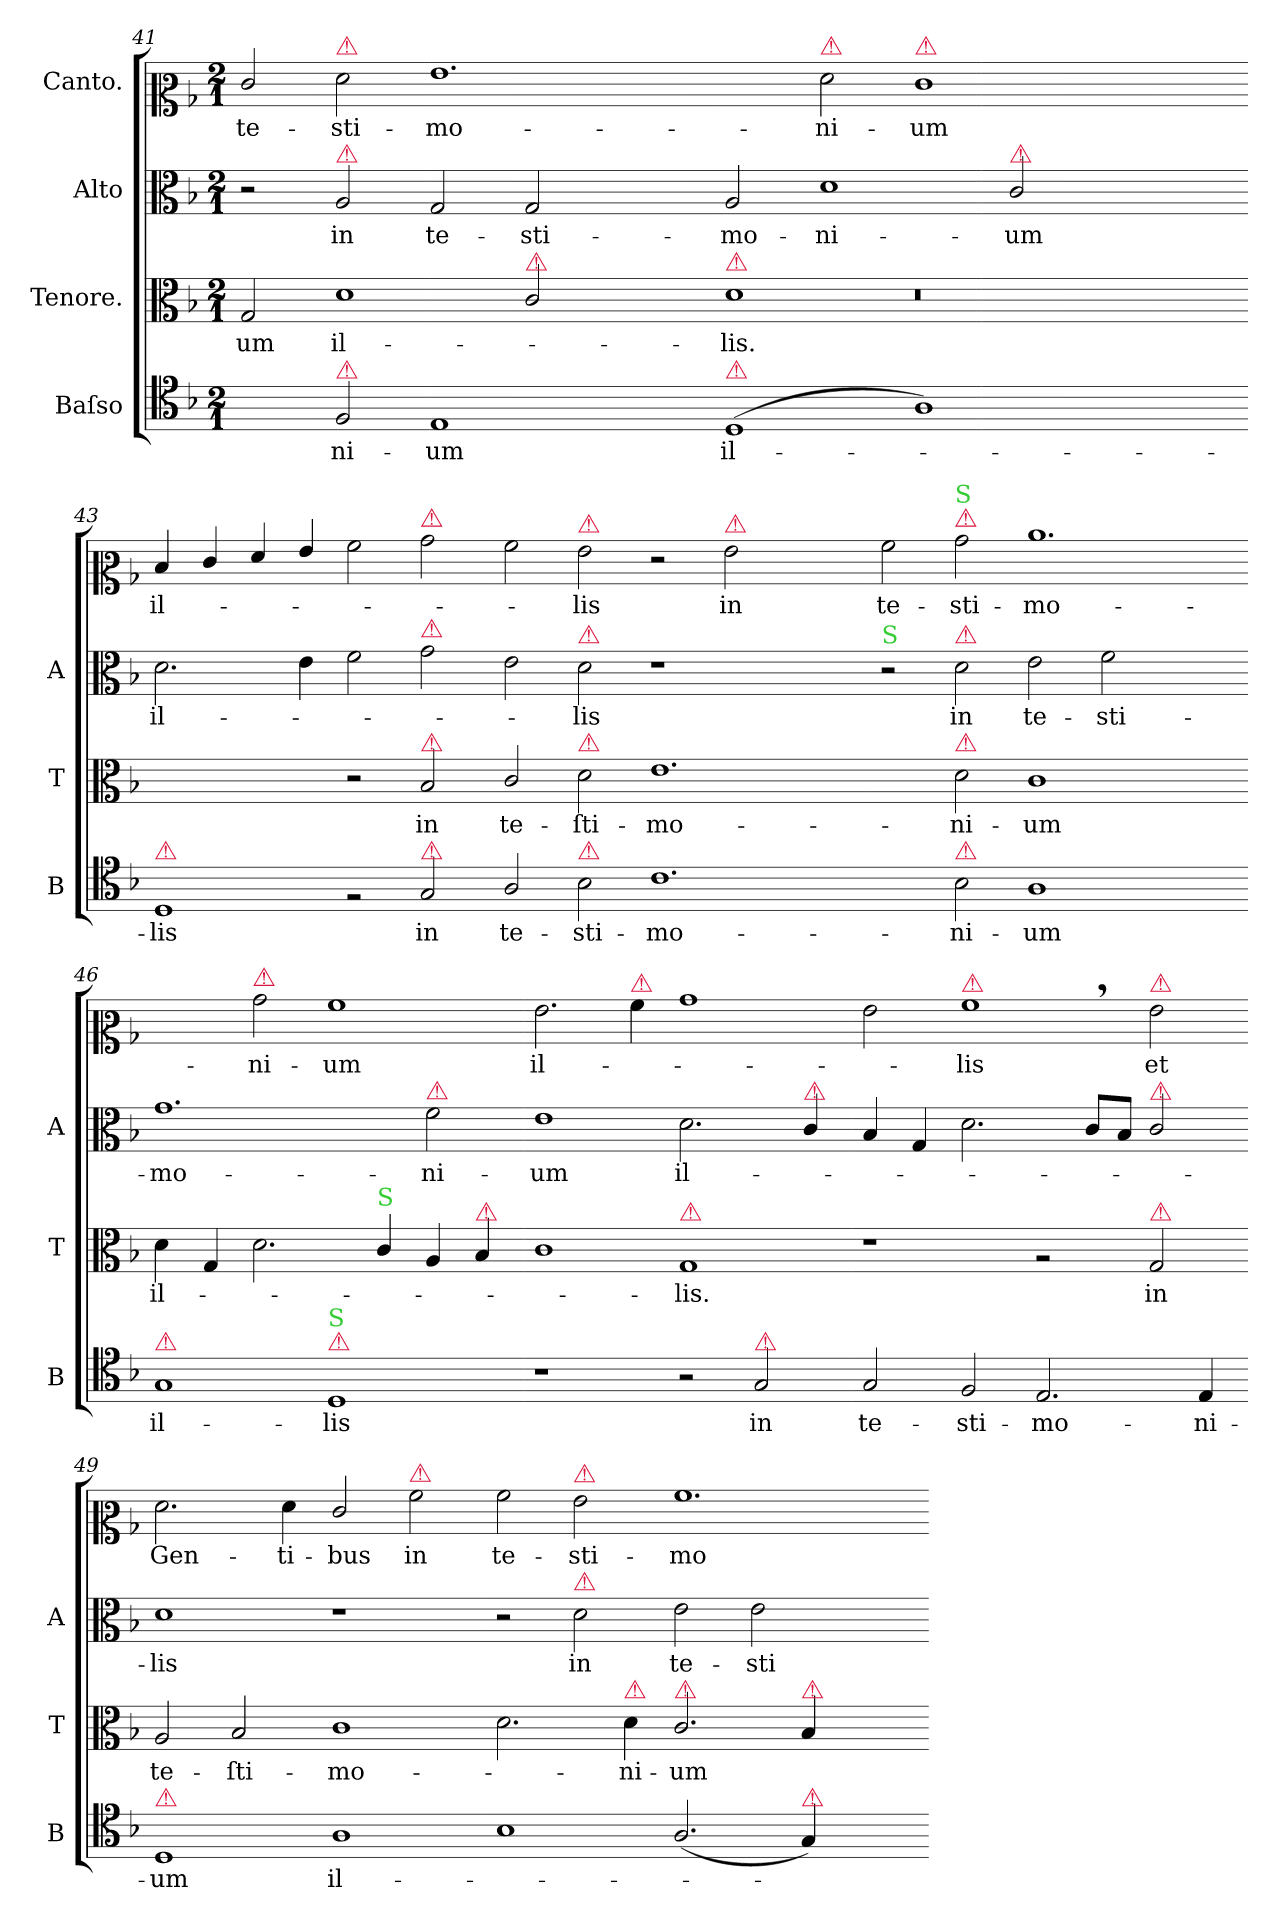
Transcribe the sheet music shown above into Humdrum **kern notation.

**kern	**text	**kern	**text	**kern	**text	**kern	**text
*part4	*part4	*part3	*part3	*part2	*part2	*part1	*part1
*staff4	*staff4	*staff3	*staff3	*staff2	*staff2	*staff1	*staff1
*I"Baſso	*	*I"Tenore.	*	*I"Alto	*	*I"Canto.	*
*I'B	*	*I'T	*	*I'A	*	*	*
*clefC4	*	*clefC3	*	*clefC3	*	*clefC2	*
*k[b-]	*	*k[b-]	*	*k[b-]	*	*k[b-]	*
*M2/1	*	*M2/1	*	*M2/1	*	*M2/1	*
=41	=41	=41	=41	=41	=41	=41	=41
2ryy	.	2G/	-um	2r	.	2e/	te-
!	!	!	!	!	!	!LO:TX:a:color=crimson:t=⚠	!
!	!	!	!	!LO:TX:a:color=crimson:t=⚠	!	!	!
!LO:TX:a:color=crimson:t=⚠	!	!	!	!	!	!	!
2F/	-ni-	1d	il-	2A/	in	2f\	-sti-
1E	-um	.	.	2G/	te-	1.g	-mo-
!	!	!LO:TX:a:color=crimson:t=⚠	!	!	!	!	!
.	.	2c/	.	2G/	-sti-	.	.
2ryy	.	2ryy	.	2ryy	.	.	.
=42-	=42-	=42-	=42-	=42-	=42-	=42-	=42-
!	!	!LO:TX:a:color=crimson:t=⚠	!	!	!	!	!
!LO:TX:a:color=crimson:t=⚠	!	!	!	!	!	!	!
(1D	il-	1d	-lis.	2A/	-mo-	2ryy	.
!	!	!	!	!	!	!LO:TX:a:color=crimson:t=⚠	!
.	.	.	.	1d	-ni-	2f\	ni-
!	!	!	!	!	!	!LO:TX:a:color=crimson:t=⚠	!
1A)	.	0r	.	.	.	1e	-um
!	!	!	!	!LO:TX:a:color=crimson:t=⚠	!	!	!
.	.	.	.	2c/	-um	.	.
1ryy	.	.	.	1ryy	.	1ryy	.
=43-	=43-	=43-	=43-	=43-	=43-	=43-	=43-
!LO:TX:a:color=crimson:t=⚠	!	!	!	!	!	!	!
1D	-lis	1ryy	.	2.d\	il-	4d/	il-
.	.	.	.	.	.	4e/	.
.	.	.	.	.	.	4f/	.
.	.	.	.	4e\	.	4g/	.
2rF	.	2r	.	2f\	.	2a\	.
!	!	!	!	!	!	!LO:TX:a:color=crimson:t=⚠	!
!	!	!	!	!LO:TX:a:color=crimson:t=⚠	!	!	!
!	!	!LO:TX:a:color=crimson:t=⚠	!	!	!	!	!
!LO:TX:a:color=crimson:t=⚠	!	!	!	!	!	!	!
!	!LO:LY:i	!	!LO:LY:i	!	!	!	!
2G/	in	2B-/	in	2g\	.	2b-\	.
=44-	=44-	=44-	=44-	=44-	=44-	=44-	=44-
!	!LO:LY:i	!	!LO:LY:i	!	!	!	!
2A/	te-	2c/	te-	2e\	.	2a\	.
!	!	!	!	!	!	!LO:TX:a:color=crimson:t=⚠	!
!	!	!	!	!LO:TX:a:color=crimson:t=⚠	!	!	!
!	!	!LO:TX:a:color=crimson:t=⚠	!	!	!	!	!
!LO:TX:a:color=crimson:t=⚠	!	!	!	!	!	!	!
!	!LO:LY:i	!	!LO:LY:i	!	!	!	!
2B-\	-sti-	2d\	-ſti-	2d\	-lis	2g\	lis
!	!LO:LY:i	!	!LO:LY:i	!	!	!	!
1.c	-mo-	1.e	-mo-	1r	.	2r	.
!	!	!	!	!	!	!LO:TX:a:color=crimson:t=⚠	!
!	!	!	!	!	!	!	!LO:LY:i
.	.	.	.	.	.	2g\	in
.	.	.	.	2ryy	.	2ryy	.
=45-	=45-	=45-	=45-	=45-	=45-	=45-	=45-
!	!	!	!	!LO:TX:a:color=limegreen:t=S	!	!	!
!	!	!	!	!	!	!	!LO:LY:i
2ryy	.	2ryy	.	2r	.	2a\	te-
!	!	!	!	!	!	!LO:TX:a:color=crimson:t=⚠	!
!	!	!	!	!	!	!LO:TX:a:color=limegreen:t=S	!
!	!	!	!	!LO:TX:a:color=crimson:t=⚠	!	!	!
!	!	!LO:TX:a:color=crimson:t=⚠	!	!	!	!	!
!LO:TX:a:color=crimson:t=⚠	!	!	!	!	!	!	!
!	!LO:LY:i	!	!LO:LY:i	!	!LO:LY:i	!	!LO:LY:i
2B-\	-ni-	2d\	-ni-	2d\	in	2b-\	-sti-
!	!LO:LY:i	!	!LO:LY:i	!	!LO:LY:i	!	!LO:LY:i
1A	-um	1c	-um	2e\	te-	1.cc	-mo-
!	!	!	!	!	!LO:LY:i	!	!
.	.	.	.	2f\	-sti-	.	.
2ryy	.	2ryy	.	2ryy	.	.	.
=46-	=46-	=46-	=46-	=46-	=46-	=46-	=46-
!LO:TX:a:color=crimson:t=⚠	!	!	!	!	!	!	!
!	!LO:LY:i	!	!LO:LY:i	!	!LO:LY:i	!	!
1G	il-	4d\	il-	1.g	-mo-	2ryy	.
.	.	4G/	.	.	.	.	.
!	!	!	!	!	!	!LO:TX:a:color=crimson:t=⚠	!
!	!	!	!	!	!	!	!LO:LY:i
.	.	2.d\	.	.	.	2b-\	-ni-
!LO:TX:a:color=crimson:t=⚠	!	!	!	!	!	!	!
!LO:TX:a:color=limegreen:t=S	!	!	!	!	!	!	!
!	!LO:LY:i	!	!	!	!	!	!LO:LY:i
1D	-lis	.	.	.	.	1a	-um
!	!	!LO:TX:a:color=limegreen:t=S	!	!	!	!	!
.	.	4c/	.	.	.	.	.
!	!	!	!	!LO:TX:a:color=crimson:t=⚠	!	!	!
!	!	!	!	!	!LO:LY:i	!	!
.	.	4A/	.	2f\	-ni-	.	.
!	!	!LO:TX:a:color=crimson:t=⚠	!	!	!	!	!
.	.	4B-/	.	.	.	.	.
=47-	=47-	=47-	=47-	=47-	=47-	=47-	=47-
!	!	!	!	!	!LO:LY:i	!	!LO:LY:i
1r	.	1c	.	1e	-um	2.g\	il-
!	!	!	!	!	!	!LO:TX:a:color=crimson:t=⚠	!
.	.	.	.	.	.	4a\	.
!	!	!LO:TX:a:color=crimson:t=⚠	!	!	!	!	!
!	!	!	!LO:LY:i	!	!LO:LY:i	!	!
2r	.	1G	-lis.	2.d\	il-	1b-	.
!LO:TX:a:color=crimson:t=⚠	!	!	!	!	!	!	!
!	!LO:LY:i	!	!	!	!	!	!
2G/	in	.	.	.	.	.	.
!	!	!	!	!LO:TX:a:color=crimson:t=⚠	!	!	!
.	.	.	.	4c/	.	.	.
=48-	=48-	=48-	=48-	=48-	=48-	=48-	=48-
!	!LO:LY:i	!	!	!	!	!	!
2G/	te-	1r	.	4B-/	.	2g\	.
.	.	.	.	4G/	.	.	.
!	!	!	!	!	!	!LO:TX:a:color=crimson:t=⚠	!
!	!LO:LY:i	!	!	!	!	!	!LO:LY:i
2F/	-sti-	.	.	2.d\	.	1a,<	lis
!	!LO:LY:i	!	!	!	!	!	!
2.E/	-mo-	2rA	.	.	.	.	.
.	.	.	.	8c/L	.	.	.
.	.	.	.	8B-/J	.	.	.
!	!	!	!	!	!	!LO:TX:a:color=crimson:t=⚠	!
!	!	!	!	!LO:TX:a:color=crimson:t=⚠	!	!	!
!	!	!LO:TX:a:color=crimson:t=⚠	!	!	!	!	!
!	!	!	!LO:LY:i	!	!	!	!
.	.	2G/	in	2c/	.	2g\	et
!	!LO:LY:i	!	!	!	!	!	!
4E/	-ni-	.	.	.	.	.	.
=49-	=49-	=49-	=49-	=49-	=49-	=49-	=49-
!LO:TX:a:color=crimson:t=⚠	!	!	!	!	!	!	!
!	!LO:LY:i	!	!LO:LY:i	!	!LO:LY:i	!	!
1D	-um	2A/	te-	1d	-lis	2.f\	Gen-
!	!	!	!LO:LY:i	!	!	!	!
.	.	2B-/	-ſti-	.	.	.	.
.	.	.	.	.	.	4f\	-ti-
!	!LO:LY:i	!	!LO:LY:i	!	!	!	!
1A	il-	1c	-mo-	1r	.	2e/	-bus
!	!	!	!	!	!	!LO:TX:a:color=crimson:t=⚠	!
.	.	.	.	.	.	2a\	in
=50-	=50-	=50-	=50-	=50-	=50-	=50-	=50-
1B-	.	2.d\	.	2r	.	2a\	te-
!	!	!	!	!	!	!LO:TX:a:color=crimson:t=⚠	!
!	!	!	!	!LO:TX:a:color=crimson:t=⚠	!	!	!
!	!	!	!	!	!LO:LY:i	!	!
.	.	.	.	2d\	in	2g\	-sti-
!	!	!LO:TX:a:color=crimson:t=⚠	!	!	!	!	!
!	!	!	!LO:LY:i	!	!	!	!
.	.	4d\	-ni-	.	.	.	.
!	!	!LO:TX:a:color=crimson:t=⚠	!	!	!	!	!
!	!	!	!LO:LY:i	!	!LO:LY:i	!	!
(2.A/	.	2.c/	-um	2e\	te-	1.a	-mo-
!	!	!	!	!	!LO:LY:i	!	!
.	.	.	.	2e\	-sti-	.	.
!	!	!LO:TX:a:color=crimson:t=⚠	!	!	!	!	!
!LO:TX:a:color=crimson:t=⚠	!	!	!	!	!	!	!
4G/)	.	4B-/	.	.	.	.	.
2ryy	.	2ryy	.	2ryy	.	.	.
=-	=-	=-	=-	=-	=-	=-	=-
*-	*-	*-	*-	*-	*-	*-	*-
